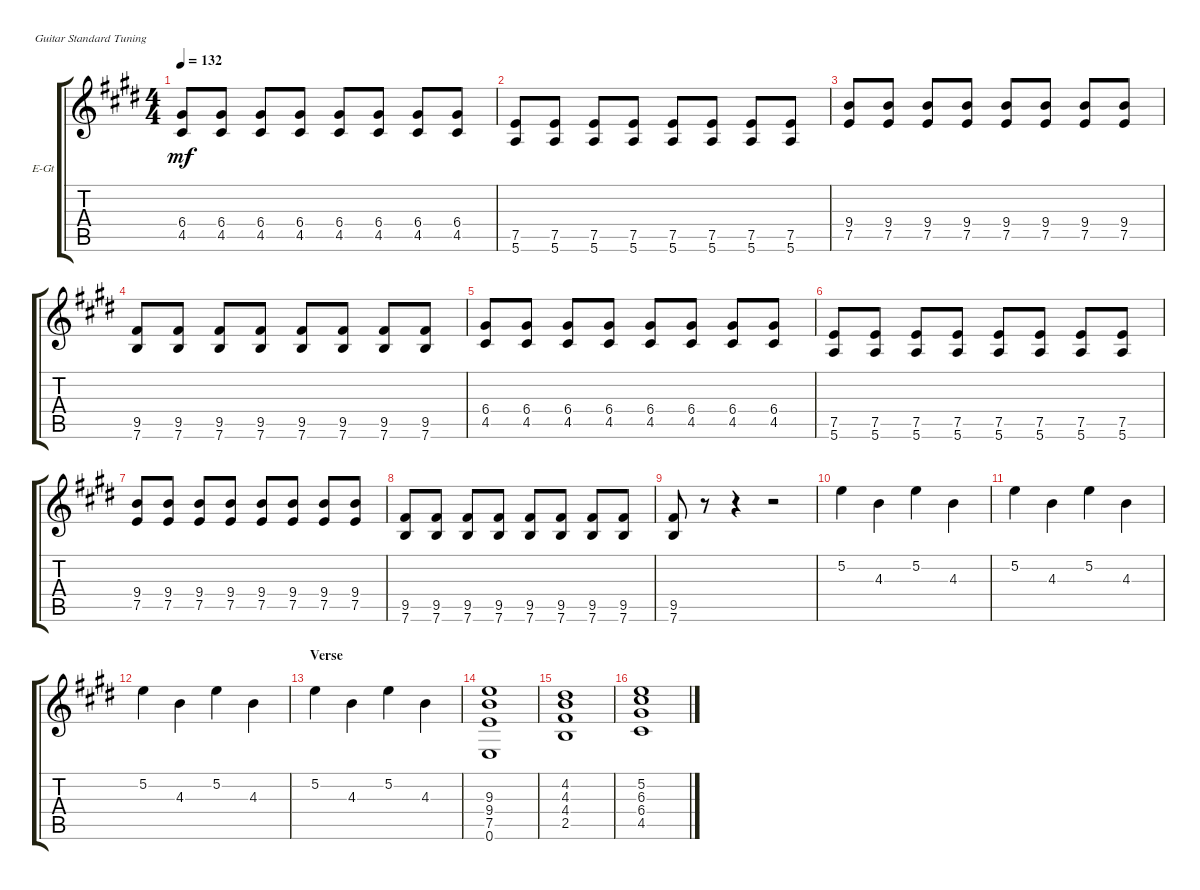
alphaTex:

\defaultSystemsLayout 4
\bracketExtendMode groupsimilarinstruments
\firstSystemTrackNameOrientation horizontal
\otherSystemsTrackNameOrientation horizontal
\track ("Guitar 2" "E-Gt") {instrument electricguitarclean}
\staff {score tabs}
\tuning (E4 B3 G3 D3 A2 E2)
\ts (4 4)
\tempo 132
\clef g2
\ks c#minor
(4.5 6.4).8{dy mf} (4.5 6.4).8 (4.5 6.4).8 (4.5 6.4).8 (4.5 6.4).8 (4.5 6.4).8 (4.5 6.4).8 (4.5 6.4).8 |
(7.5 5.6).8 (7.5 5.6).8 (7.5 5.6).8 (7.5 5.6).8 (7.5 5.6).8 (7.5 5.6).8 (7.5 5.6).8 (7.5 5.6).8 |
(9.4 7.5).8 (9.4 7.5).8 (9.4 7.5).8 (9.4 7.5).8 (9.4 7.5).8 (9.4 7.5).8 (9.4 7.5).8 (9.4 7.5).8 |
(7.6 9.5).8 (7.6 9.5).8 (7.6 9.5).8 (7.6 9.5).8 (7.6 9.5).8 (7.6 9.5).8 (7.6 9.5).8 (7.6 9.5).8 |
(4.5 6.4).8 (4.5 6.4).8 (4.5 6.4).8 (4.5 6.4).8 (4.5 6.4).8 (4.5 6.4).8 (4.5 6.4).8 (4.5 6.4).8 |
(7.5 5.6).8 (7.5 5.6).8 (7.5 5.6).8 (7.5 5.6).8 (7.5 5.6).8 (7.5 5.6).8 (7.5 5.6).8 (7.5 5.6).8 |
(9.4 7.5).8 (9.4 7.5).8 (9.4 7.5).8 (9.4 7.5).8 (9.4 7.5).8 (9.4 7.5).8 (9.4 7.5).8 (9.4 7.5).8 |
(7.6 9.5).8 (7.6 9.5).8 (7.6 9.5).8 (7.6 9.5).8 (7.6 9.5).8 (7.6 9.5).8 (7.6 9.5).8 (7.6 9.5).8 |
(9.5 7.6).8 r.8 r.4 r.2 |
5.2.4 4.3.4 5.2.4 4.3.4 |
5.2.4 4.3.4 5.2.4 4.3.4 |
5.2.4 4.3.4 5.2.4 4.3.4 |
\section ("" "Verse")
5.2.4 4.3.4 5.2.4 4.3.4 |
(9.3 9.4 7.5 0.6).1 |
(4.2 4.3 4.4 2.5).1 |
(4.5 6.4 6.3 5.2).1
